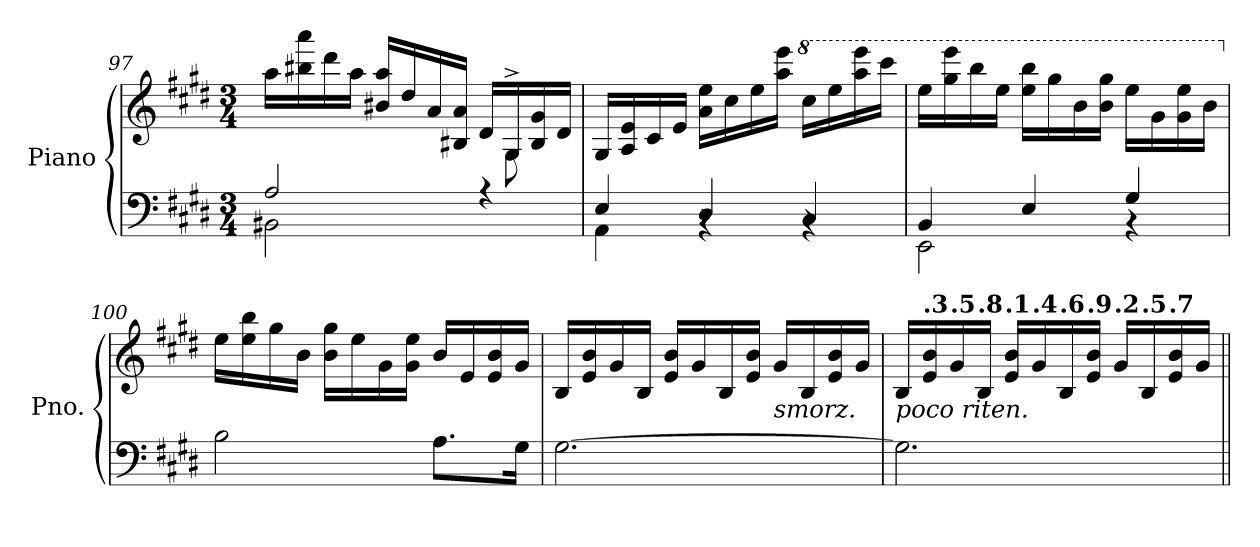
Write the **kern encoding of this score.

**kern	**kern
*part1	*part1
*staff2	*staff1
*I"Piano	*
*I'Pno.	*
!!LO:LB:g=z
*clefF4	*clefG2
*k[f#c#g#d#]	*k[f#c#g#d#]
*M3/4	*M3/4
=97	=97
*^	*^
2A/	2BB#X\	16aa\LL	16ryy
*	*	*v	*v
.	.	16bb#X\ 16aaa\
.	.	16ddd#\
.	.	16aa\JJ
.	.	16b#/ 16aa/LL
.	.	16dd#/
.	.	16a/
.	.	16B#X/ 16a/JJ
16ryy	4rA	16d#/LL
*	*	*^
8ryy	.	16G#^/	8G#\
.	.	16B#/ 16g#/	.
16ryy	.	16d#/JJ	16ryy
*	*	*v	*v
=98	=98	=98
4E/	4AA\	16G#/LL
.	.	16A/ 16e/
.	.	16c#/
.	.	16e/JJ
4D#/	4rBB	16a\ 16ee\LL
.	.	16cc#\
.	.	16ee\
.	.	16aa\ 16eee\JJ
*	*	*8va
4C#/	4rBB	16ccc#\LL
.	.	16eee\
.	.	16aaa\ 16eeee\
.	.	16cccc#\JJ
=99	=99	=99
4BB/	2EE\	16eee\LL
.	.	16ggg#\ 16eeee\
.	.	16bbb\
.	.	16eee\JJ
4E/	.	16eee\ 16bbb\LL
.	.	16ggg#\
.	.	16bb\
.	.	16bb\ 16ggg#\JJ
4G#/	4rBB	16eee\LL
.	.	16gg#\
.	.	16gg#\ 16eee\
.	.	16bb\JJ
*v	*v	*
!!LO:LB:g=z
=100	=100
*	*X8va
2B\	16ee\LL
.	16ee\ 16bb\
.	16gg#\
.	16b\JJ
.	16b\ 16gg#\LL
.	16ee\
.	16g#\
.	16g#\ 16ee\JJ
8.A\L	16b/LL
.	16e/
.	16e/ 16b/
16G#\Jk	16g#/JJ
=101	=101
[2.G#\	16B/LL
.	16e/ 16b/
.	16g#/
.	16B/JJ
.	16e/ 16b/LL
.	16g#/
.	16B/
.	16e/ 16b/JJ
!	!LO:TX:b:i:t=smorz.
.	16g#/LL
.	16B/
.	16e/ 16b/
.	16g#/JJ
=102	=102
*	*MM90
!	!LO:TX:b:i:t=poco riten.
2.G#\]	16B/LL
*	*MM87
!	!LO:TX:a:B:t=.3
.	16e/ 16b/
*	*MM84
!	!LO:TX:a:B:t=.5
.	16g#/
*	*MM81
!	!LO:TX:a:B:t=.8
.	16B/JJ
*	*MM79
!	!LO:TX:a:B:t=.1
.	16e/ 16b/LL
*	*MM76
!	!LO:TX:a:B:t=.4
.	16g#/
*	*MM73
!	!LO:TX:a:B:t=.6
.	16B/
*	*MM70
!	!LO:TX:a:B:t=.9
.	16e/ 16b/JJ
*	*MM68
!	!LO:TX:a:B:t=.2
.	16g#/LL
*	*MM65
!	!LO:TX:a:B:t=.5
.	16B/
*	*MM62
!	!LO:TX:a:B:t=.7
.	16e/ 16b/
*	*MM60
.	16g#/JJ
=||	=||
*-	*-
